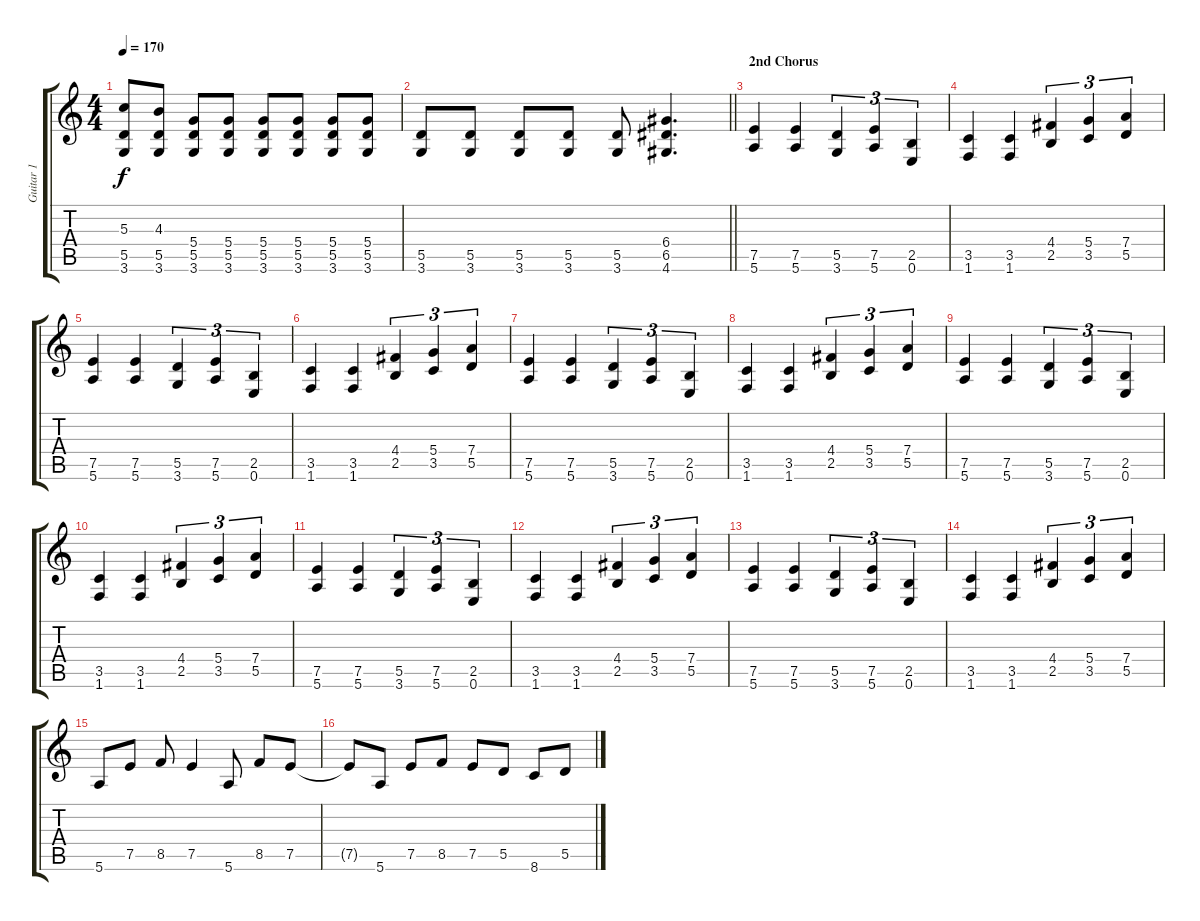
\track ("Guitar 1" "Guitar 1") {solo instrument distortionguitar}
\staff {score tabs}
\tuning (E4 B3 G3 D3 A2 E2) {hide}
\ts (4 4)
\tempo 170
\clef g2
\ks c
(5.3 5.5 3.6).8{dy f} (4.3 5.5 3.6).8 (5.4 5.5 3.6).8 (5.4 5.5 3.6).8 (5.4 5.5 3.6).8 (5.4 5.5 3.6).8 (5.4 5.5 3.6).8 (5.4 5.5 3.6).8 |
\barLineRight lightlight
(5.5 3.6).8 (5.5 3.6).8 (5.5 3.6).8 (5.5 3.6).8 (5.5 3.6).8 (6.4 6.5 4.6).4{d} |
\section ("" "2nd Chorus")
(7.5 5.6).4 (7.5 5.6).4 (5.5 3.6).4{tu (3 2)} (7.5 5.6).4{tu (3 2)} (2.5 0.6).4{tu (3 2)} |
(3.5 1.6).4 (3.5 1.6).4 (4.4 2.5).4{tu (3 2)} (5.4 3.5).4{tu (3 2)} (7.4 5.5).4{tu (3 2)} |
(7.5 5.6).4 (7.5 5.6).4 (5.5 3.6).4{tu (3 2)} (7.5 5.6).4{tu (3 2)} (2.5 0.6).4{tu (3 2)} |
(3.5 1.6).4 (3.5 1.6).4 (4.4 2.5).4{tu (3 2)} (5.4 3.5).4{tu (3 2)} (7.4 5.5).4{tu (3 2)} |
(7.5 5.6).4 (7.5 5.6).4 (5.5 3.6).4{tu (3 2)} (7.5 5.6).4{tu (3 2)} (2.5 0.6).4{tu (3 2)} |
(3.5 1.6).4 (3.5 1.6).4 (4.4 2.5).4{tu (3 2)} (5.4 3.5).4{tu (3 2)} (7.4 5.5).4{tu (3 2)} |
(7.5 5.6).4 (7.5 5.6).4 (5.5 3.6).4{tu (3 2)} (7.5 5.6).4{tu (3 2)} (2.5 0.6).4{tu (3 2)} |
(3.5 1.6).4 (3.5 1.6).4 (4.4 2.5).4{tu (3 2)} (5.4 3.5).4{tu (3 2)} (7.4 5.5).4{tu (3 2)} |
(7.5 5.6).4 (7.5 5.6).4 (5.5 3.6).4{tu (3 2)} (7.5 5.6).4{tu (3 2)} (2.5 0.6).4{tu (3 2)} |
(3.5 1.6).4 (3.5 1.6).4 (4.4 2.5).4{tu (3 2)} (5.4 3.5).4{tu (3 2)} (7.4 5.5).4{tu (3 2)} |
(7.5 5.6).4 (7.5 5.6).4 (5.5 3.6).4{tu (3 2)} (7.5 5.6).4{tu (3 2)} (2.5 0.6).4{tu (3 2)} |
(3.5 1.6).4 (3.5 1.6).4 (4.4 2.5).4{tu (3 2)} (5.4 3.5).4{tu (3 2)} (7.4 5.5).4{tu (3 2)} |
5.6.8 7.5.8 8.5.8 7.5.4 5.6.8 8.5.8 7.5.8 |
7.5{t}.8 5.6.8 7.5.8 8.5.8 7.5.8 5.5.8 8.6.8 5.5.8
